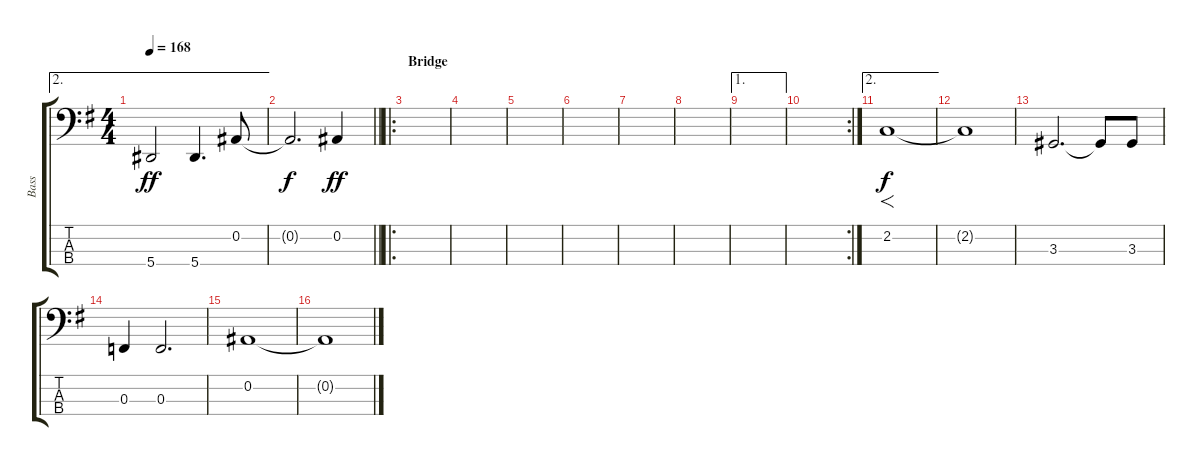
\track ("Bass" "Bass") {instrument electricbassfinger}
\staff {score tabs}
\tuning (Eb2 Bb1 F1 Bb0) {hide}
\ae 2
\ts (4 4)
\tempo 168
\clef f4
\ks g
5.4.2{dy ff} 5.4.4{d} 0.2.8 |
\barLineRight lightlight
0.2{t}.2{d dy f} 0.2.4{dy ff} |
\ro
\section ("" "Bridge")
|
|
|
|
|
|
\ae 1
|
\rc 2
|
\ae 2
2.2.1{f dy f} |
2.2{t}.1 |
3.3.2{d} 3.3{t}.8 3.3.8 |
0.3.4 0.3.2{d} |
0.2.1 |
0.2{t}.1
